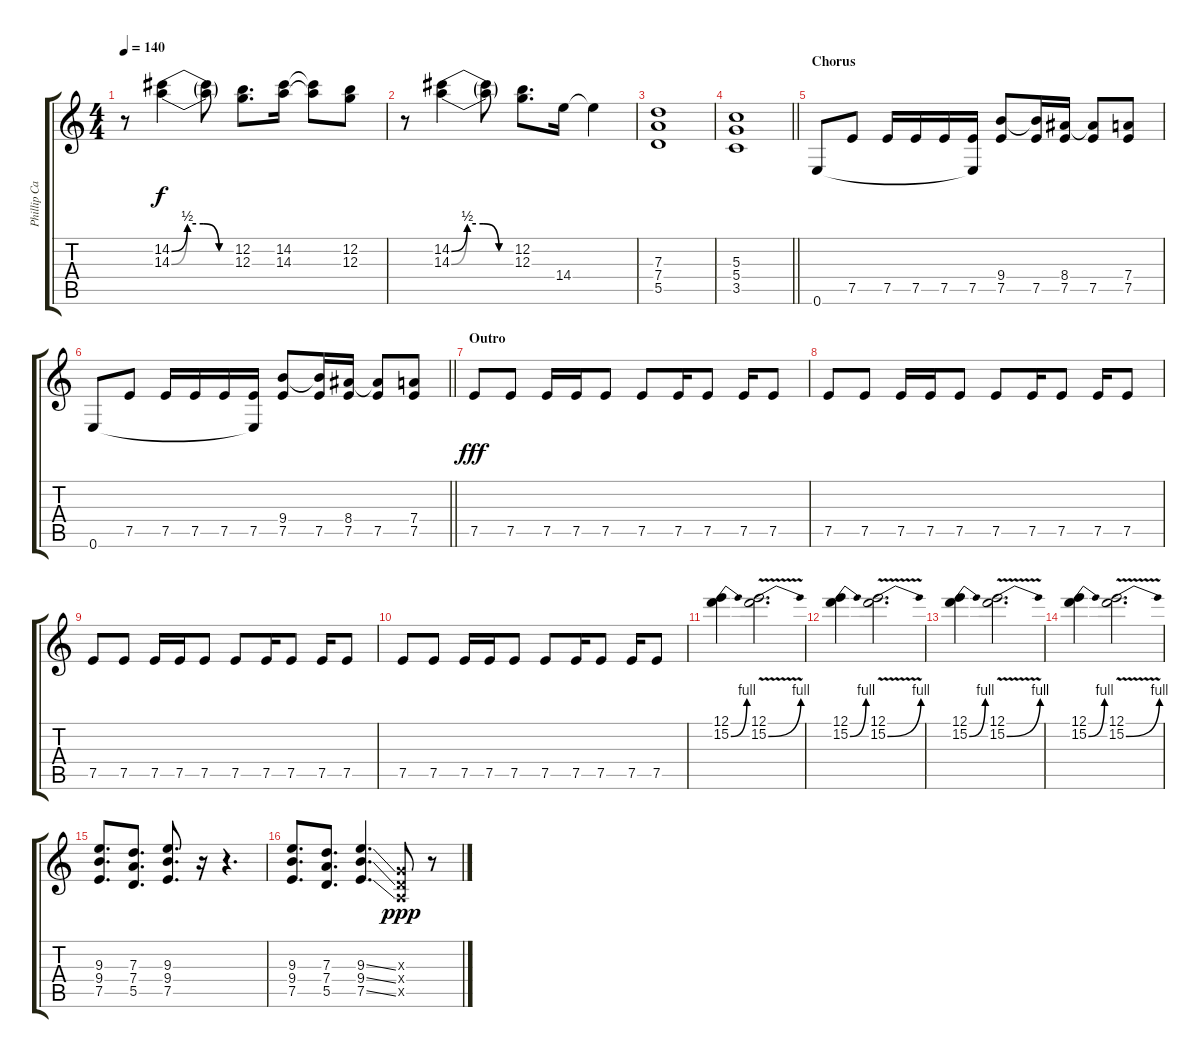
\track ("Phillip Campbell III (leads)" "Phillip Ca") {instrument overdrivenguitar}
\staff {score tabs}
\tuning (E4 B3 G3 D3 A2 E2) {hide}
\ts (4 4)
\tempo 140
\clef g2
\ks c
r.8{dy f} (14.2{be (custom 0 0 15 2 30 2 45 0 60 0)} 14.3{be (custom 0 0 15 2 30 2 45 0 60 0)}).4 (14.2{t} 14.3{t}).8 (12.2 12.3).8{d} (14.2 14.3).16 (14.2{t} 14.3{t}).8 (12.2 12.3).8 |
r.8 (14.2{be (custom 0 0 15 2 30 2 45 0 60 0)} 14.3{be (custom 0 0 15 2 30 2 45 0 60 0)}).4 (14.2{t} 14.3{t}).8 (12.2 12.3).8{d} 14.4.16 14.4{t}.4 |
(7.3 7.4 5.5).1 |
\barLineRight lightlight
(5.3 5.4 3.5).1 |
\section ("" "Chorus")
0.6.8 7.5.8 7.5.16 7.5.16 7.5.16 (7.5 0.6{t}).16 (9.4 7.5).8 (9.4{t} 7.5).16 (8.4 7.5).16 (8.4{t} 7.5).8 (7.4 7.5).8 |
\barLineRight lightlight
0.6.8 7.5.8 7.5.16 7.5.16 7.5.16 (7.5 0.6{t}).16 (9.4 7.5).8 (9.4{t} 7.5).16 (8.4 7.5).16 (8.4{t} 7.5).8 (7.4 7.5).8 |
\section ("" "Outro")
7.5.8{dy fff} 7.5.8 7.5.16 7.5.16 7.5.8 7.5.8 7.5.16 7.5.8 7.5.16 7.5.8 |
7.5.8 7.5.8 7.5.16 7.5.16 7.5.8 7.5.8 7.5.16 7.5.8 7.5.16 7.5.8 |
7.5.8 7.5.8 7.5.16 7.5.16 7.5.8 7.5.8 7.5.16 7.5.8 7.5.16 7.5.8 |
7.5.8 7.5.8 7.5.16 7.5.16 7.5.8 7.5.8 7.5.16 7.5.8 7.5.16 7.5.8 |
(12.1 15.2{be (bend 0 0 60 4)}).4 (12.1{v} 15.2{be (bend 0 0 60 4) v}).2{d} |
(12.1 15.2{be (bend 0 0 60 4)}).4 (12.1{v} 15.2{be (bend 0 0 60 4) v}).2{d} |
(12.1 15.2{be (bend 0 0 60 4)}).4 (12.1{v} 15.2{be (bend 0 0 60 4) v}).2{d} |
(12.1 15.2{be (bend 0 0 60 4)}).4 (12.1{v} 15.2{be (bend 0 0 60 4) v}).2{d} |
(9.3 9.4 7.5).8{d} (7.3 7.4 5.5).8{d} (9.3 9.4 7.5).8{d} r.16 r.4{d} |
(9.3 9.4 7.5).8{d} (7.3 7.4 5.5).8{d} (9.3{ss} 9.4{ss} 7.5{ss}).4{d} (0.3{x} 0.4{x} 0.5{x}).8{dy ppp} r.8
